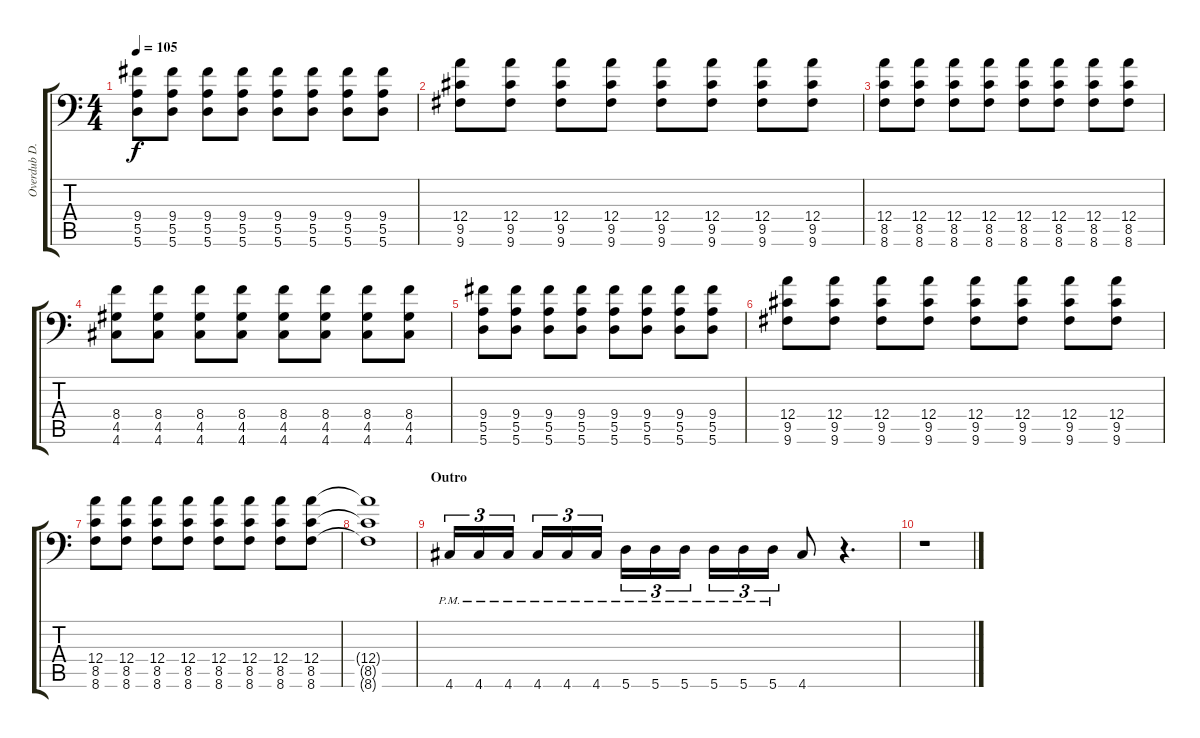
\track ("Overdub D.G." "Overdub D.") {instrument distortionguitar}
\staff {score tabs}
\tuning (B3 Gb3 D3 A2 E2 A1) {hide}
\ts (4 4)
\tempo 105
\clef f4
\ks c
(9.4 5.5 5.6).8{dy f} (9.4 5.5 5.6).8 (9.4 5.5 5.6).8 (9.4 5.5 5.6).8 (9.4 5.5 5.6).8 (9.4 5.5 5.6).8 (9.4 5.5 5.6).8 (9.4 5.5 5.6).8 |
(12.4 9.5 9.6).8 (12.4 9.5 9.6).8 (12.4 9.5 9.6).8 (12.4 9.5 9.6).8 (12.4 9.5 9.6).8 (12.4 9.5 9.6).8 (12.4 9.5 9.6).8 (12.4 9.5 9.6).8 |
(12.4 8.5 8.6).8 (12.4 8.5 8.6).8 (12.4 8.5 8.6).8 (12.4 8.5 8.6).8 (12.4 8.5 8.6).8 (12.4 8.5 8.6).8 (12.4 8.5 8.6).8 (12.4 8.5 8.6).8 |
(8.4 4.5 4.6).8 (8.4 4.5 4.6).8 (8.4 4.5 4.6).8 (8.4 4.5 4.6).8 (8.4 4.5 4.6).8 (8.4 4.5 4.6).8 (8.4 4.5 4.6).8 (8.4 4.5 4.6).8 |
(9.4 5.5 5.6).8 (9.4 5.5 5.6).8 (9.4 5.5 5.6).8 (9.4 5.5 5.6).8 (9.4 5.5 5.6).8 (9.4 5.5 5.6).8 (9.4 5.5 5.6).8 (9.4 5.5 5.6).8 |
(12.4 9.5 9.6).8 (12.4 9.5 9.6).8 (12.4 9.5 9.6).8 (12.4 9.5 9.6).8 (12.4 9.5 9.6).8 (12.4 9.5 9.6).8 (12.4 9.5 9.6).8 (12.4 9.5 9.6).8 |
(12.4 8.5 8.6).8 (12.4 8.5 8.6).8 (12.4 8.5 8.6).8 (12.4 8.5 8.6).8 (12.4 8.5 8.6).8 (12.4 8.5 8.6).8 (12.4 8.5 8.6).8 (12.4 8.5 8.6).8 |
(12.4{t} 8.5{t} 8.6{t}).1 |
\section ("" "Outro")
4.6{pm}.16{tu (3 2)} 4.6{pm}.16{tu (3 2)} 4.6{pm}.16{tu (3 2)} 4.6{pm}.16{tu (3 2)} 4.6{pm}.16{tu (3 2)} 4.6{pm}.16{tu (3 2)} 5.6{pm}.16{tu (3 2)} 5.6{pm}.16{tu (3 2)} 5.6{pm}.16{tu (3 2)} 5.6{pm}.16{tu (3 2)} 5.6{pm}.16{tu (3 2)} 5.6{pm}.16{tu (3 2)} 4.6.8 r.4{d} |
r.1
